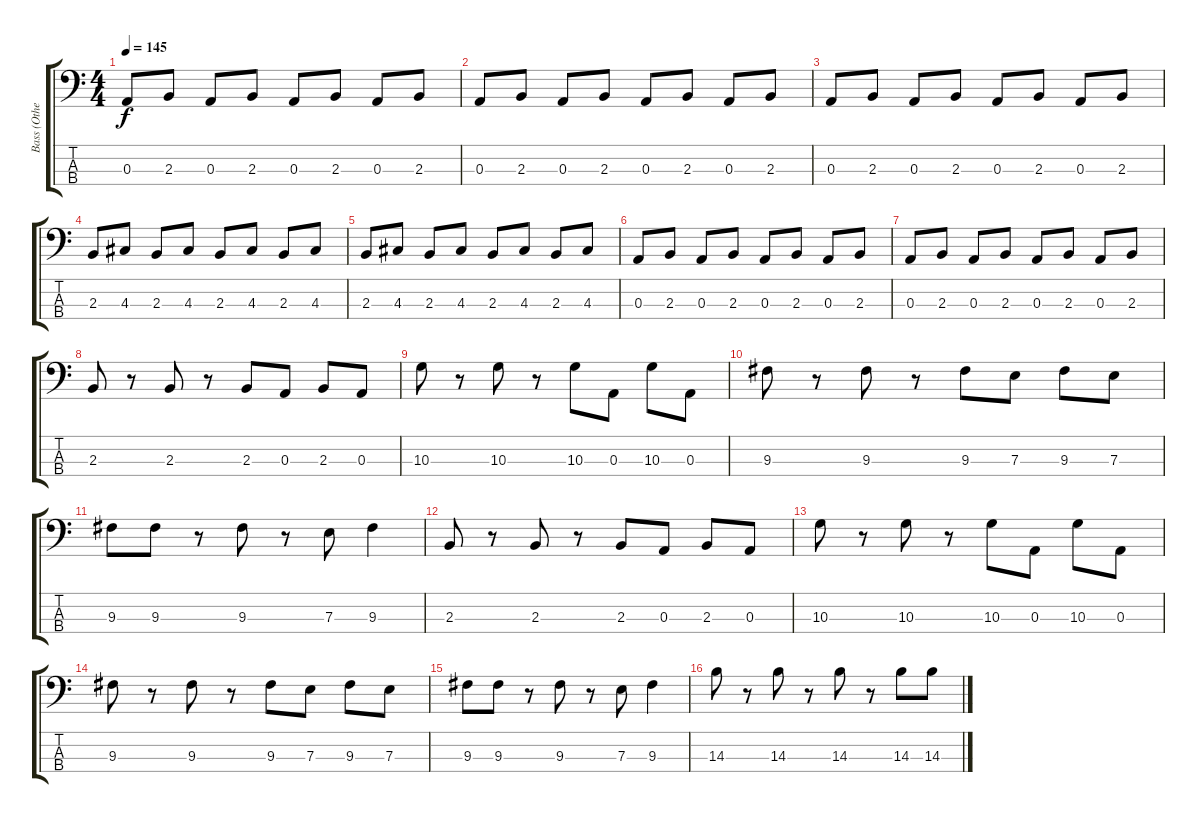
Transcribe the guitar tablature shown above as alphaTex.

\track ("Bass (Other)" "Bass (Othe") {instrument electricbasspick bank 255}
\staff {score tabs}
\tuning (G2 D2 A1 E1) {hide}
\ts (4 4)
\tempo 145
\clef f4
\ks c
0.3.8{dy f} 2.3.8 0.3.8 2.3.8 0.3.8 2.3.8 0.3.8 2.3.8 |
0.3.8 2.3.8 0.3.8 2.3.8 0.3.8 2.3.8 0.3.8 2.3.8 |
0.3.8 2.3.8 0.3.8 2.3.8 0.3.8 2.3.8 0.3.8 2.3.8 |
2.3.8 4.3.8 2.3.8 4.3.8 2.3.8 4.3.8 2.3.8 4.3.8 |
2.3.8 4.3.8 2.3.8 4.3.8 2.3.8 4.3.8 2.3.8 4.3.8 |
0.3.8 2.3.8 0.3.8 2.3.8 0.3.8 2.3.8 0.3.8 2.3.8 |
0.3.8 2.3.8 0.3.8 2.3.8 0.3.8 2.3.8 0.3.8 2.3.8 |
2.3.8 r.8 2.3.8 r.8 2.3.8 0.3.8 2.3.8 0.3.8 |
10.3.8 r.8 10.3.8 r.8 10.3.8 0.3.8 10.3.8 0.3.8 |
9.3.8 r.8 9.3.8 r.8 9.3.8 7.3.8 9.3.8 7.3.8 |
9.3.8 9.3.8 r.8 9.3.8 r.8 7.3.8 9.3.4 |
2.3.8 r.8 2.3.8 r.8 2.3.8 0.3.8 2.3.8 0.3.8 |
10.3.8 r.8 10.3.8 r.8 10.3.8 0.3.8 10.3.8 0.3.8 |
9.3.8 r.8 9.3.8 r.8 9.3.8 7.3.8 9.3.8 7.3.8 |
9.3.8 9.3.8 r.8 9.3.8 r.8 7.3.8 9.3.4 |
14.3.8 r.8 14.3.8 r.8 14.3.8 r.8 14.3.8 14.3.8
